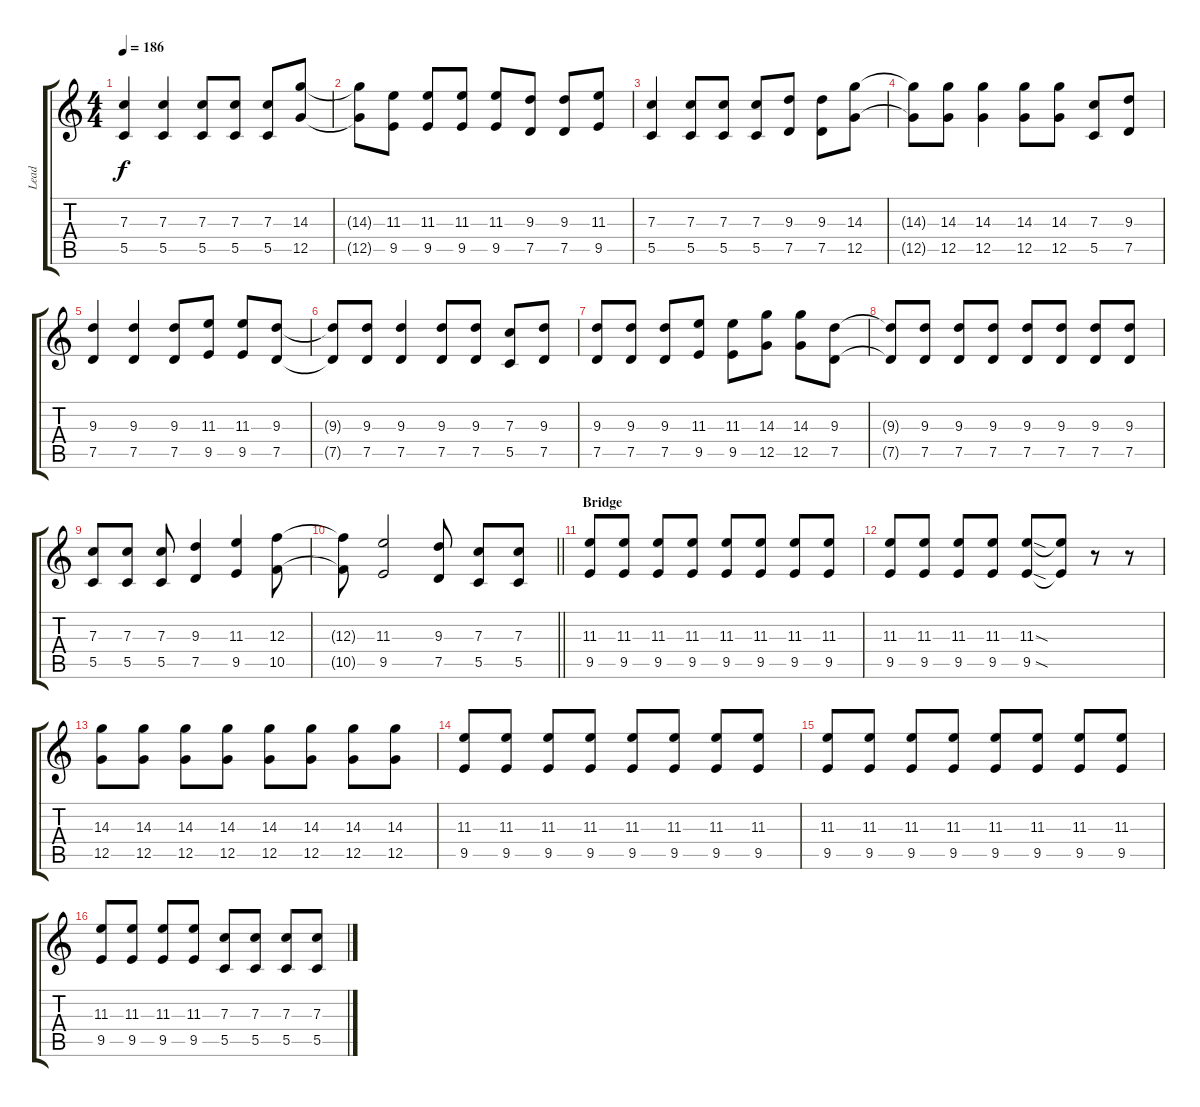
\track ("Lead" "Lead") {instrument overdrivenguitar}
\staff {score tabs}
\tuning (D4 A3 F3 C3 G2 C2) {hide}
\ts (4 4)
\tempo 186
\clef g2
\ks c
(7.3 5.5).4{dy f} (7.3 5.5).4 (7.3 5.5).8 (7.3 5.5).8 (7.3 5.5).8 (14.3 12.5).8 |
(14.3{t} 12.5{t}).8 (11.3 9.5).8 (11.3 9.5).8 (11.3 9.5).8 (11.3 9.5).8 (9.3 7.5).8 (9.3 7.5).8 (11.3 9.5).8 |
(7.3 5.5).4 (7.3 5.5).8 (7.3 5.5).8 (7.3 5.5).8 (9.3 7.5).8 (9.3 7.5).8 (14.3 12.5).8 |
(14.3{t} 12.5{t}).8 (14.3 12.5).8 (14.3 12.5).4 (14.3 12.5).8 (14.3 12.5).8 (7.3 5.5).8 (9.3 7.5).8 |
(9.3 7.5).4 (9.3 7.5).4 (9.3 7.5).8 (11.3 9.5).8 (11.3 9.5).8 (9.3 7.5).8 |
(9.3{t} 7.5{t}).8 (9.3 7.5).8 (9.3 7.5).4 (9.3 7.5).8 (9.3 7.5).8 (7.3 5.5).8 (9.3 7.5).8 |
(9.3 7.5).8 (9.3 7.5).8 (9.3 7.5).8 (11.3 9.5).8 (11.3 9.5).8 (14.3 12.5).8 (14.3 12.5).8 (9.3 7.5).8 |
(9.3{t} 7.5{t}).8 (9.3 7.5).8 (9.3 7.5).8 (9.3 7.5).8 (9.3 7.5).8 (9.3 7.5).8 (9.3 7.5).8 (9.3 7.5).8 |
(7.3 5.5).8 (7.3 5.5).8 (7.3 5.5).8 (9.3 7.5).4 (11.3 9.5).4 (12.3 10.5).8 |
\barLineRight lightlight
(12.3{t} 10.5{t}).8 (11.3 9.5).2 (9.3 7.5).8 (7.3 5.5).8 (7.3 5.5).8 |
\section ("" "Bridge")
(11.3 9.5).8 (11.3 9.5).8 (11.3 9.5).8 (11.3 9.5).8 (11.3 9.5).8 (11.3 9.5).8 (11.3 9.5).8 (11.3 9.5).8 |
(11.3 9.5).8 (11.3 9.5).8 (11.3 9.5).8 (11.3 9.5).8 (11.3{sod} 9.5{sod}).8 (11.3{t} 9.5{t}).8 r.8 r.8 |
(14.3 12.5).8 (14.3 12.5).8 (14.3 12.5).8 (14.3 12.5).8 (14.3 12.5).8 (14.3 12.5).8 (14.3 12.5).8 (14.3 12.5).8 |
(11.3 9.5).8 (11.3 9.5).8 (11.3 9.5).8 (11.3 9.5).8 (11.3 9.5).8 (11.3 9.5).8 (11.3 9.5).8 (11.3 9.5).8 |
(11.3 9.5).8 (11.3 9.5).8 (11.3 9.5).8 (11.3 9.5).8 (11.3 9.5).8 (11.3 9.5).8 (11.3 9.5).8 (11.3 9.5).8 |
(11.3 9.5).8 (11.3 9.5).8 (11.3 9.5).8 (11.3 9.5).8 (7.3 5.5).8 (7.3 5.5).8 (7.3 5.5).8 (7.3 5.5).8
